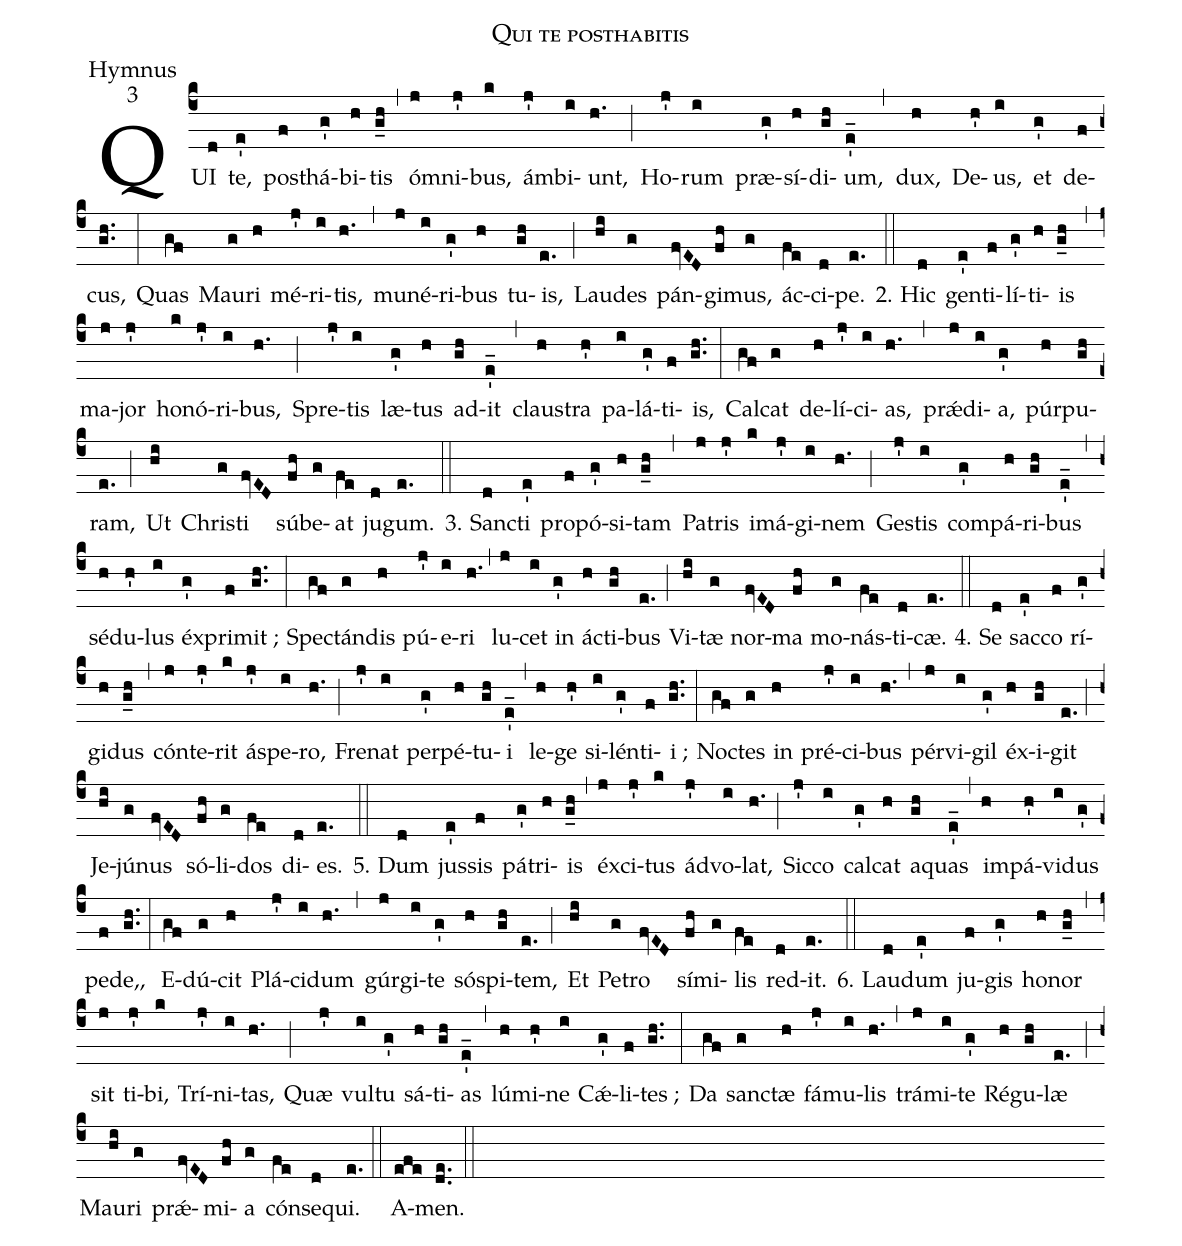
name:Qui te posthabitis;
office-part:Hymnus;
mode:3;
%%
(c4)QUI(d) te,(e') post(f)há(g')bi(h)tis(g_h) (,) óm(j)ni(j')bus,(k) ámb(j')i(i)unt,(h.) (;)
Ho(j')rum(i) præ(g')sí(h)di(gh)um,(e'_) (,) dux,(h) De(h')us,(i) et(g') de(f)cus,(gh..) (:)
Quas(gf) Mau(g)ri(h) mé(j')ri(i)tis,(h.) (,) mu(j)né(i)ri(g')bus(h) tu(gh)is,(e.) (;)
Lau(hi)des(g) pán(fvED)gi(fh)mus,(g) ác(fe)ci(d)pe.(e.) (::)

2. Hic(d) gen(e')ti(f)lí(g')ti(h)is(g_h) (,) ma(j)jor(j') ho(k)nó(j')ri(i)bus,(h.) (;)
Spre(j')tis(i) læ(g')tus(h) ad(gh)it(e'_) (,) claus(h)tra(h') pa(i)lá(g')ti(f)is,(gh..) (:)
Cal(gf)cat(g) de(h)lí(j')ci(i)as,(h.) (,) prǽ(j)di(i)a,(g') púr(h)pu(gh)ram,(e.) (;)
Ut(hi) Chris(g)ti(fvED) súb(fh)e(g)at(fe) ju(d)gum.(e.) (::)

3. Sanc(d)ti(e') pro(f)pó(g')si(h)tam(g_h) (,) Pa(j)tris(j') i(k)má(j')gi(i)nem(h.) (;)
Ges(j')tis(i) com(g')pá(h)ri(gh)bus(e'_) (,) sé(h)du(h')lus(i) éx(g')pri(f)mit ;(gh..) (:)
Spec(gf)tán(g)dis(h) pú(j')e(i)ri(h.) (,) lu(j)cet(i) in(g') ác(h)ti(gh)bus(e.) (;)
Vi(hi)tæ(g) nor(fvED)ma(fh) mo(g)nás(fe)ti(d)cæ.(e.) (::)

4. Se(d) sac(e')co(f) rí(g')gi(h)dus(g_h) (,) cón(j)te(j')rit(k) ás(j')pe(i)ro,(h.) (;)
Fre(j')nat(i) per(g')pé(h)tu(gh)i(e'_) (,) le(h)ge(h') si(i)lén(g')ti(f)i ;(gh..) (:)
Noc(gf)tes(g) in(h) pré(j')ci(i)bus(h.) (,) pér(j)vi(i)gil(g') éx(h)i(gh)git(e.) (;)
Je(hi)jú(g)nus(fvED) só(fh)li(g)dos(fe) di(d)es.(e.) (::)

5. Dum(d) jus(e')sis(f) pá(g')tri(h)is(g_h) (,) éx(j)ci(j')tus(k) ád(j')vo(i)lat,(h.) (;)
Sic(j')co(i) cal(g')cat(h) a(gh)quas(e'_) (,) im(h)pá(h')vi(i)dus(g') pe(f)de,,(gh..) (:)
E(gf)dú(g)cit(h) Plá(j')ci(i)dum(h.) (,) gúr(j)gi(i)te(g') sós(h)pi(gh)tem,(e.) (;)
Et(hi) Pe(g)tro(fvED) sí(fh)mi(g)lis(fe) red(d)it.(e.) (::)

6. Lau(d)dum(e') ju(f)gis(g') ho(h)nor(g_h) (,) sit(j) ti(j')bi,(k) Trí(j')ni(i)tas,(h.) (;)
Quæ(j') vul(i)tu(g') sá(h)ti(gh)as(e'_) (,) lú(h)mi(h')ne(i) Cǽ(g')li(f)tes ;(gh..) (:)
Da(gf) sanc(g)tæ(h) fá(j')mu(i)lis(h.) (,) trá(j)mi(i)te(g') Ré(h)gu(gh)læ(e.) (;)
Mau(hi)ri(g) prǽ(fvED)mi(fh)a(g) cón(fe)se(d)qui.(e.) (::)
A(efe)men.(de..) (::)
